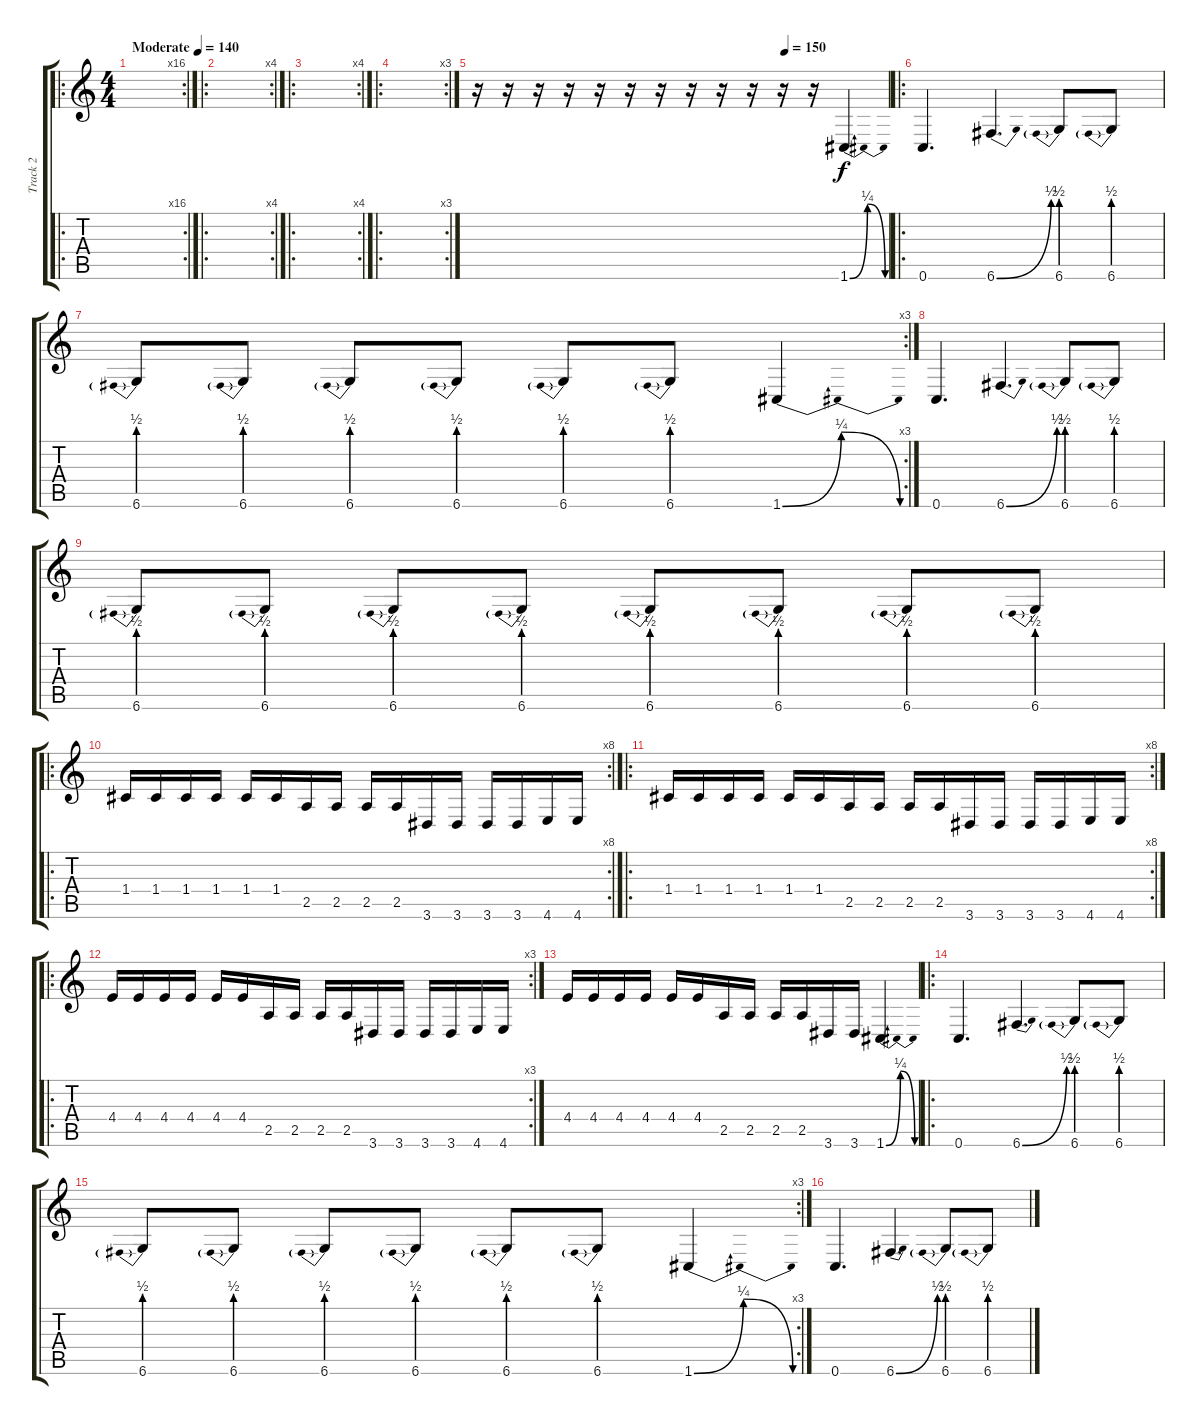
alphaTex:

\track ("Track 2" "Track 2") {instrument distortionguitar}
\staff {score tabs}
\tuning (E4 C4 G3 C3 G2 C2) {hide}
\ro
\rc 16
\ts (4 4)
\tempo (140 "Moderate")
\clef g2
\ks c
|
\ro
\rc 4
|
\ro
\rc 4
|
\ro
\rc 3
|
\tempo (150 0.75)
r.16 r.16 r.16 r.16 r.16 r.16 r.16 r.16 r.16 r.16 r.16 r.16 1.6{be (bendrelease 0 0 30 1 30 1 60 0)}.4{instrument distortionguitar} |
\ro
0.6.4{d} 6.6{be (bend 0 0 60 2)}.4{d} 6.6{be (prebend 0 2 60 2)}.8 6.6{be (prebend 0 2 60 2)}.8 |
\rc 3
6.6{be (prebend 0 2 60 2)}.8 6.6{be (prebend 0 2 60 2)}.8 6.6{be (prebend 0 2 60 2)}.8 6.6{be (prebend 0 2 60 2)}.8 6.6{be (prebend 0 2 60 2)}.8 6.6{be (prebend 0 2 60 2)}.8 1.6{be (bendrelease 0 0 30 1 30 1 60 0)}.4{instrument distortionguitar} |
0.6.4{d} 6.6{be (bend 0 0 60 2)}.4{d} 6.6{be (prebend 0 2 60 2)}.8 6.6{be (prebend 0 2 60 2)}.8 |
6.6{be (prebend 0 2 60 2)}.8 6.6{be (prebend 0 2 60 2)}.8 6.6{be (prebend 0 2 60 2)}.8 6.6{be (prebend 0 2 60 2)}.8 6.6{be (prebend 0 2 60 2)}.8 6.6{be (prebend 0 2 60 2)}.8 6.6{be (prebend 0 2 60 2)}.8 6.6{be (prebend 0 2 60 2)}.8 |
\ro
\rc 8
1.4.16 1.4.16 1.4.16 1.4.16 1.4.16 1.4.16 2.5.16 2.5.16 2.5.16 2.5.16 3.6.16 3.6.16 3.6.16 3.6.16 4.6.16 4.6.16 |
\ro
\rc 8
1.4.16 1.4.16 1.4.16 1.4.16 1.4.16 1.4.16 2.5.16 2.5.16 2.5.16 2.5.16 3.6.16 3.6.16 3.6.16 3.6.16 4.6.16 4.6.16 |
\ro
\rc 3
4.4.16 4.4.16 4.4.16 4.4.16 4.4.16 4.4.16 2.5.16 2.5.16 2.5.16 2.5.16 3.6.16 3.6.16 3.6.16 3.6.16 4.6.16 4.6.16 |
4.4.16 4.4.16 4.4.16 4.4.16 4.4.16 4.4.16 2.5.16 2.5.16 2.5.16 2.5.16 3.6.16 3.6.16 1.6{be (bendrelease 0 0 30 1 30 1 60 0)}.4{balance 0 instrument distortionguitar} |
\ro
0.6.4{d} 6.6{be (bend 0 0 60 2)}.4{d} 6.6{be (prebend 0 2 60 2)}.8 6.6{be (prebend 0 2 60 2)}.8 |
\rc 3
6.6{be (prebend 0 2 60 2)}.8 6.6{be (prebend 0 2 60 2)}.8 6.6{be (prebend 0 2 60 2)}.8 6.6{be (prebend 0 2 60 2)}.8 6.6{be (prebend 0 2 60 2)}.8 6.6{be (prebend 0 2 60 2)}.8 1.6{be (bendrelease 0 0 30 1 30 1 60 0)}.4{balance 0 instrument distortionguitar} |
0.6.4{d} 6.6{be (bend 0 0 60 2)}.4{d} 6.6{be (prebend 0 2 60 2)}.8 6.6{be (prebend 0 2 60 2)}.8
